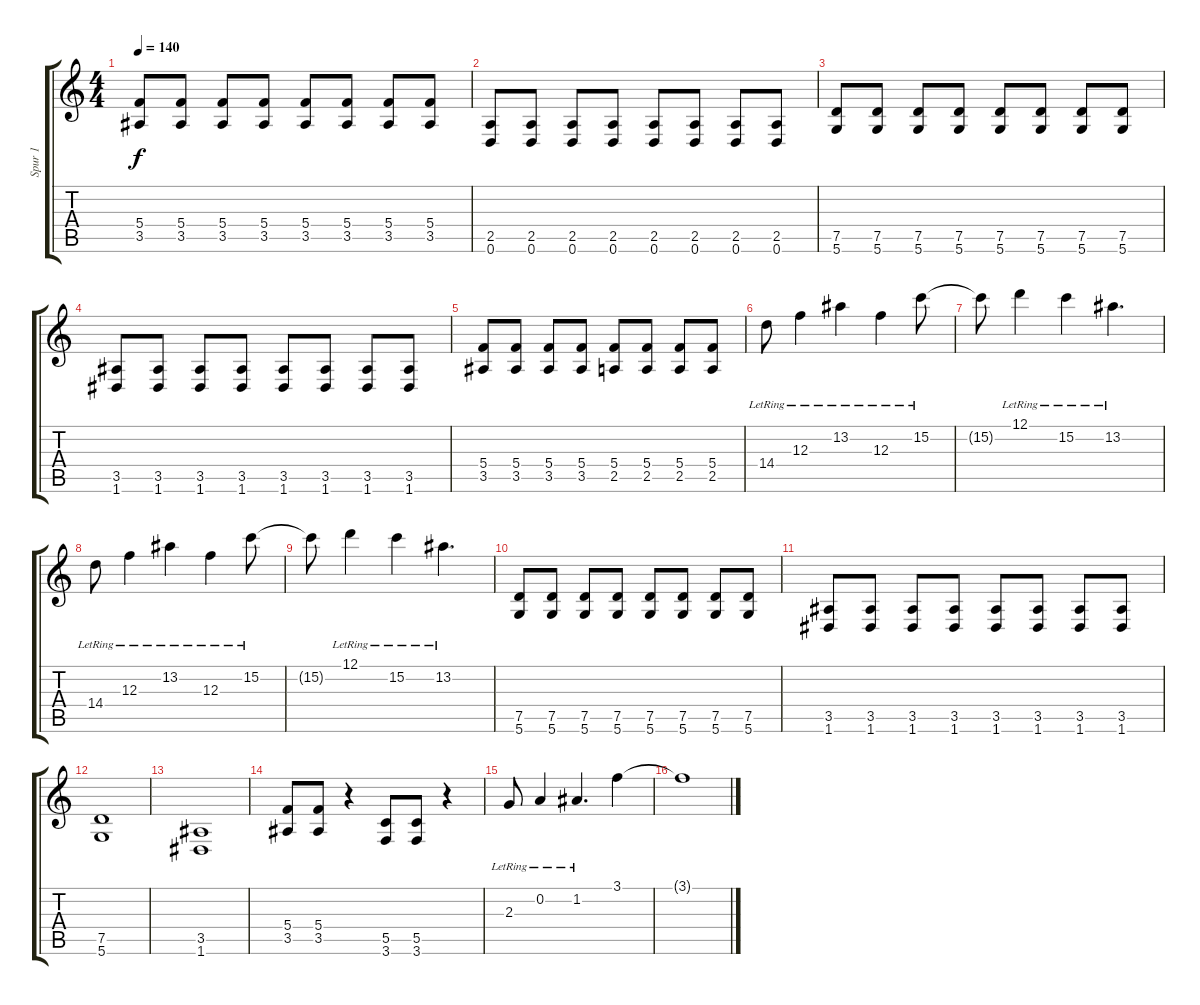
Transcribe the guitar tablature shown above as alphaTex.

\track ("Spur 1" "Spur 1") {instrument acousticguitarsteel}
\staff {score tabs}
\tuning (D4 A3 F3 C3 G2 D2) {hide}
\ts (4 4)
\tempo 140
\clef g2
\ks c
(5.4 3.5).8{dy f} (5.4 3.5).8 (5.4 3.5).8 (5.4 3.5).8 (5.4 3.5).8 (5.4 3.5).8 (5.4 3.5).8 (5.4 3.5).8 |
(2.5 0.6).8 (2.5 0.6).8 (2.5 0.6).8 (2.5 0.6).8 (2.5 0.6).8 (2.5 0.6).8 (2.5 0.6).8 (2.5 0.6).8 |
(7.5 5.6).8 (7.5 5.6).8 (7.5 5.6).8 (7.5 5.6).8 (7.5 5.6).8 (7.5 5.6).8 (7.5 5.6).8 (7.5 5.6).8 |
(3.5 1.6).8 (3.5 1.6).8 (3.5 1.6).8 (3.5 1.6).8 (3.5 1.6).8 (3.5 1.6).8 (3.5 1.6).8 (3.5 1.6).8 |
(5.4 3.5).8 (5.4 3.5).8 (5.4 3.5).8 (5.4 3.5).8 (5.4 2.5).8 (5.4 2.5).8 (5.4 2.5).8 (5.4 2.5).8 |
14.4{lr}.8 12.3{lr}.4 13.2{lr}.4 12.3{lr}.4 15.2{lr}.8 |
15.2{t}.8 12.1{lr}.4 15.2{lr}.4 13.2{lr}.4{d} |
14.4{lr}.8 12.3{lr}.4 13.2{lr}.4 12.3{lr}.4 15.2{lr}.8 |
15.2{t}.8 12.1{lr}.4 15.2{lr}.4 13.2{lr}.4{d} |
(7.5 5.6).8 (7.5 5.6).8 (7.5 5.6).8 (7.5 5.6).8 (7.5 5.6).8 (7.5 5.6).8 (7.5 5.6).8 (7.5 5.6).8 |
(3.5 1.6).8 (3.5 1.6).8 (3.5 1.6).8 (3.5 1.6).8 (3.5 1.6).8 (3.5 1.6).8 (3.5 1.6).8 (3.5 1.6).8 |
(7.5 5.6).1 |
(3.5 1.6).1 |
(5.4 3.5).8 (5.4 3.5).8 r.4 (5.5 3.6).8 (5.5 3.6).8 r.4 |
2.3{lr}.8 0.2{lr}.4 1.2{lr}.4{d} 3.1.4 |
3.1{t}.1
